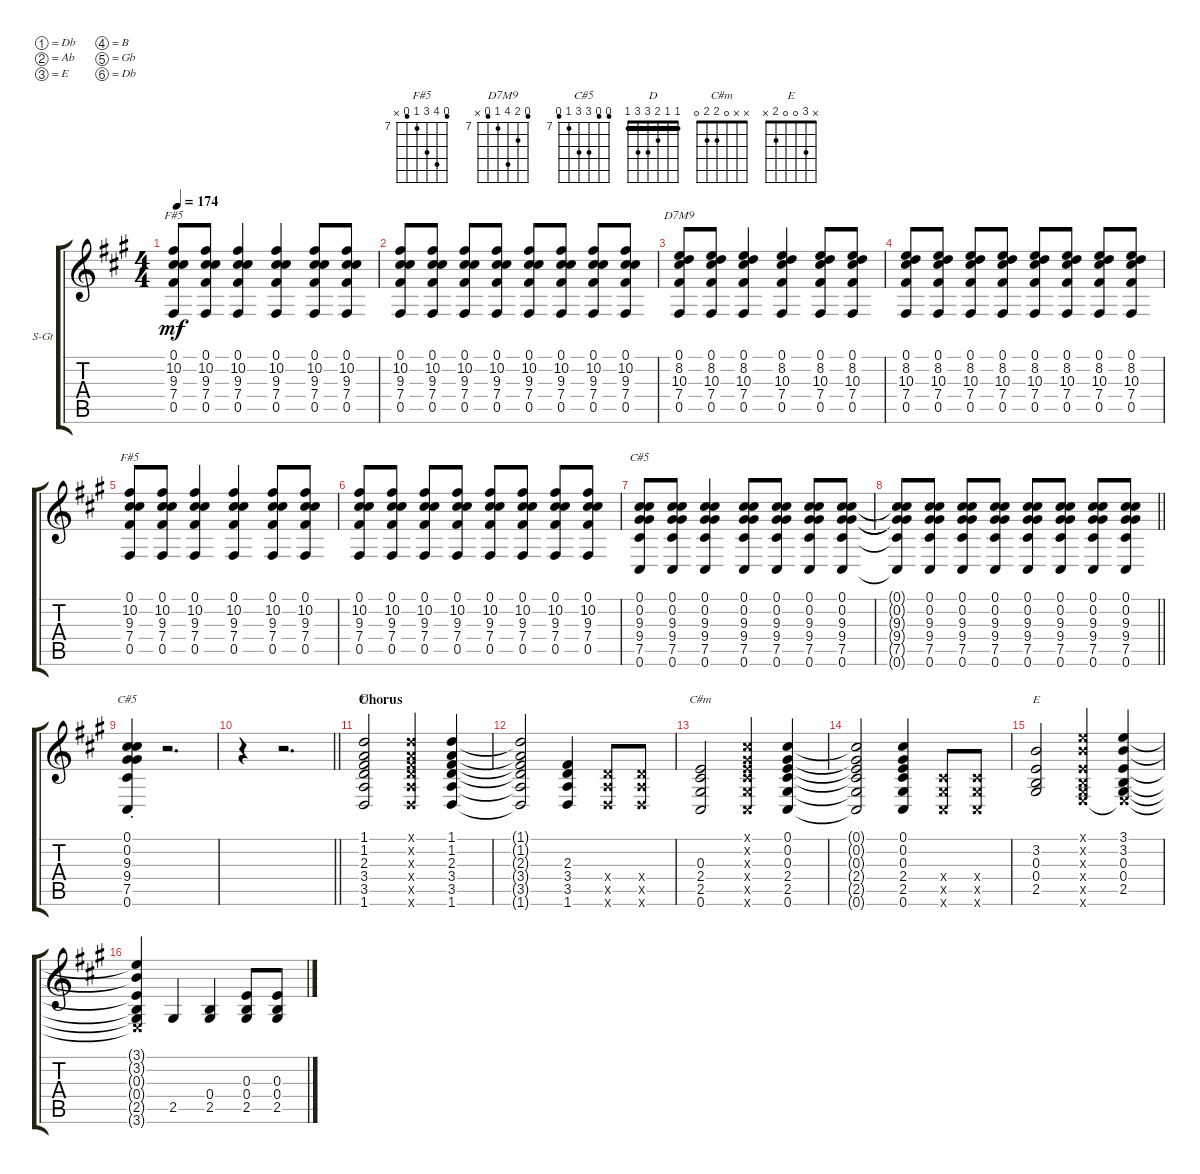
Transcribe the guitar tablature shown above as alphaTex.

\bracketExtendMode groupsimilarinstruments
\firstSystemTrackNameOrientation horizontal
\otherSystemsTrackNameOrientation horizontal
\track ("Acoustic Guitar 2" "S-Gt") {instrument acousticguitarsteel}
\staff {score tabs}
\tuning (Db4 Ab3 E3 B2 Gb2 Db2)
\chord ("F#5" 6 10 9 7 6 x) {firstfret 7}
\chord ("D7M9" 6 8 10 7 6 x) {firstfret 7}
\chord ("C#5" 6 6 9 9 7 x) {firstfret 7}
\chord ("C#5" 6 6 9 9 7 6) {firstfret 7}
\chord ("D" 1 1 2 3 3 1) {barre (1 1)}
\chord ("C#m" x x 0 2 2 0)
\chord ("E" x 3 0 0 2 x)
\ts (4 4)
\tempo 174
\clef g2
\ks a
(0.1 10.2 9.3 7.4 0.5).8{ch "F#5" dy mf} (0.1 10.2 9.3 7.4 0.5).8 (0.1 10.2 9.3 7.4 0.5).4 (0.1 10.2 9.3 7.4 0.5).4 (0.1 10.2 9.3 7.4 0.5).8 (0.1 10.2 9.3 7.4 0.5).8 |
(0.1 10.2 9.3 7.4 0.5).8 (0.1 10.2 9.3 7.4 0.5).8 (0.1 10.2 9.3 7.4 0.5).8 (0.1 10.2 9.3 7.4 0.5).8 (0.1 10.2 9.3 7.4 0.5).8 (0.1 10.2 9.3 7.4 0.5).8 (0.1 10.2 9.3 7.4 0.5).8 (0.1 10.2 9.3 7.4 0.5).8 |
(0.1 8.2 10.3 7.4 0.5).8{ch "D7M9"} (0.1 8.2 10.3 7.4 0.5).8 (0.1 8.2 10.3 7.4 0.5).4 (0.1 8.2 10.3 7.4 0.5).4 (0.1 8.2 10.3 7.4 0.5).8 (0.1 8.2 10.3 7.4 0.5).8 |
(0.1 8.2 10.3 7.4 0.5).8 (0.1 8.2 10.3 7.4 0.5).8 (0.1 8.2 10.3 7.4 0.5).8 (0.1 8.2 10.3 7.4 0.5).8 (0.1 8.2 10.3 7.4 0.5).8 (0.1 8.2 10.3 7.4 0.5).8 (0.1 8.2 10.3 7.4 0.5).8 (0.1 8.2 10.3 7.4 0.5).8 |
(0.1 10.2 9.3 7.4 0.5).8{ch "F#5"} (0.1 10.2 9.3 7.4 0.5).8 (0.1 10.2 9.3 7.4 0.5).4 (0.1 10.2 9.3 7.4 0.5).4 (0.1 10.2 9.3 7.4 0.5).8 (0.1 10.2 9.3 7.4 0.5).8 |
(0.1 10.2 9.3 7.4 0.5).8 (0.1 10.2 9.3 7.4 0.5).8 (0.1 10.2 9.3 7.4 0.5).8 (0.1 10.2 9.3 7.4 0.5).8 (0.1 10.2 9.3 7.4 0.5).8 (0.1 10.2 9.3 7.4 0.5).8 (0.1 10.2 9.3 7.4 0.5).8 (0.1 10.2 9.3 7.4 0.5).8 |
(0.1 0.2 9.3 9.4 7.5 0.6).8{ch "C#5"} (0.1 0.2 9.3 9.4 7.5 0.6).8 (0.1 0.2 9.3 9.4 7.5 0.6).4 (0.1 0.2 9.3 9.4 7.5 0.6).8 (0.1 0.2 9.3 9.4 7.5 0.6).8 (0.1 0.2 9.3 9.4 7.5 0.6).8 (0.1 0.2 9.3 9.4 7.5 0.6).8 |
\barLineRight lightlight
(0.1{t} 0.2{t} 9.3{t} 9.4{t} 7.5{t} 0.6{t}).8 (0.1 0.2 9.3 9.4 7.5 0.6).8 (0.1 0.2 9.3 9.4 7.5 0.6).8 (0.1 0.2 9.3 9.4 7.5 0.6).8 (0.1 0.2 9.3 9.4 7.5 0.6).8 (0.1 0.2 9.3 9.4 7.5 0.6).8 (0.1 0.2 9.3 9.4 7.5 0.6).8 (0.1 0.2 9.3 9.4 7.5 0.6).8 |
\section ("" "")
(0.1{st} 0.2{st} 9.3{st} 9.4{st} 7.5{st} 0.6{st}).4{ch "C#5"} r.2{d} |
\barLineRight lightlight
r.4 r.2{d} |
\section ("" "Chorus")
(1.1 1.2 2.3 3.4 3.5 1.6).2{ch "D"} (1.1{x} 1.2{x} 2.3{x} 3.4{x} 3.5{x} 1.6{x}).4 (1.1 1.2 2.3 3.4 3.5 1.6).4 |
(1.1{t} 1.2{t} 2.3{t} 3.4{t} 3.5{t} 1.6{t}).2 (2.3 3.4 3.5 1.6).4 (3.4{x} 3.5{x} 1.6{x}).8 (3.4{x} 3.5{x} 1.6{x}).8 |
(0.3 2.4 2.5 0.6).2{ch "C#m"} (0.1{x} 0.2{x} 0.3{x} 2.4{x} 2.5{x} 0.6{x}).4 (0.1 0.2 0.3 2.4 2.5 0.6).4 |
(0.1{t} 0.2{t} 0.3{t} 2.4{t} 2.5{t} 0.6{t}).2 (0.1 0.2 0.3 2.4 2.5 0.6).4 (2.4{x} 2.5{x} 0.6{x}).8 (2.4{x} 2.5{x} 0.6{x}).8 |
(3.2 0.3 0.4 2.5).2{ch "E"} (3.1{x} 3.2{x} 0.3{x} 0.4{x} 2.5{x} 3.6{x}).4 (3.1 3.2 0.3 0.4 2.5 3.6{x t}).4 |
(3.1{t} 3.2{t} 0.3{t} 0.4{t} 2.5{t} 3.6{x t}).4 2.5.4 (0.4 2.5).4 (0.3 0.4 2.5).8 (0.3 0.4 2.5).8
